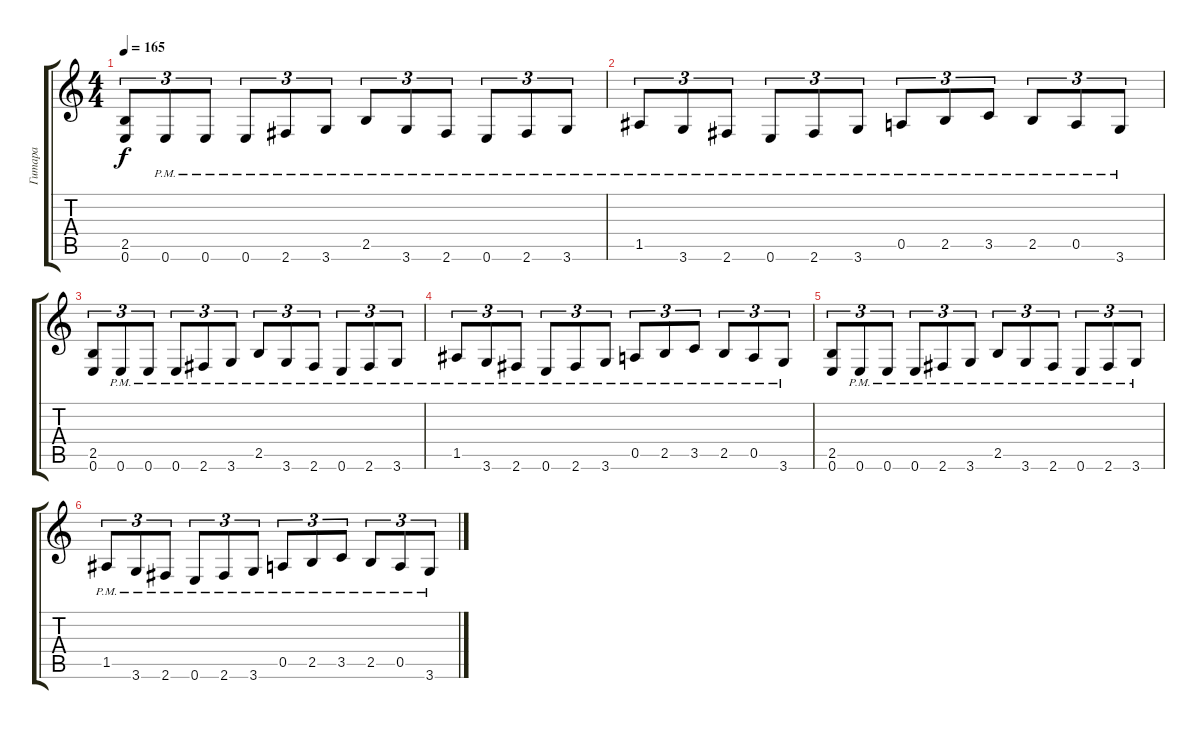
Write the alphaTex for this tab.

\track ("Гитара" "Гитара") {instrument distortionguitar}
\staff {score tabs}
\tuning (E4 B3 G3 D3 A2 E2) {hide}
\ts (4 4)
\tempo 165
\clef g2
\ks c
(2.5 0.6).8{tu (3 2) dy f} 0.6{pm}.8{tu (3 2)} 0.6{pm}.8{tu (3 2)} 0.6{pm}.8{tu (3 2)} 2.6{pm}.8{tu (3 2)} 3.6{pm}.8{tu (3 2)} 2.5{pm}.8{tu (3 2)} 3.6{pm}.8{tu (3 2)} 2.6{pm}.8{tu (3 2)} 0.6{pm}.8{tu (3 2)} 2.6{pm}.8{tu (3 2)} 3.6{pm}.8{tu (3 2)} |
1.5{pm}.8{tu (3 2)} 3.6{pm}.8{tu (3 2)} 2.6{pm}.8{tu (3 2)} 0.6{pm}.8{tu (3 2)} 2.6{pm}.8{tu (3 2)} 3.6{pm}.8{tu (3 2)} 0.5{pm}.8{tu (3 2)} 2.5{pm}.8{tu (3 2)} 3.5{pm}.8{tu (3 2)} 2.5{pm}.8{tu (3 2)} 0.5{pm}.8{tu (3 2)} 3.6{pm}.8{tu (3 2)} |
(2.5 0.6).8{tu (3 2)} 0.6{pm}.8{tu (3 2)} 0.6{pm}.8{tu (3 2)} 0.6{pm}.8{tu (3 2)} 2.6{pm}.8{tu (3 2)} 3.6{pm}.8{tu (3 2)} 2.5{pm}.8{tu (3 2)} 3.6{pm}.8{tu (3 2)} 2.6{pm}.8{tu (3 2)} 0.6{pm}.8{tu (3 2)} 2.6{pm}.8{tu (3 2)} 3.6{pm}.8{tu (3 2)} |
1.5{pm}.8{tu (3 2)} 3.6{pm}.8{tu (3 2)} 2.6{pm}.8{tu (3 2)} 0.6{pm}.8{tu (3 2)} 2.6{pm}.8{tu (3 2)} 3.6{pm}.8{tu (3 2)} 0.5{pm}.8{tu (3 2)} 2.5{pm}.8{tu (3 2)} 3.5{pm}.8{tu (3 2)} 2.5{pm}.8{tu (3 2)} 0.5{pm}.8{tu (3 2)} 3.6{pm}.8{tu (3 2)} |
(2.5 0.6).8{tu (3 2)} 0.6{pm}.8{tu (3 2)} 0.6{pm}.8{tu (3 2)} 0.6{pm}.8{tu (3 2)} 2.6{pm}.8{tu (3 2)} 3.6{pm}.8{tu (3 2)} 2.5{pm}.8{tu (3 2)} 3.6{pm}.8{tu (3 2)} 2.6{pm}.8{tu (3 2)} 0.6{pm}.8{tu (3 2)} 2.6{pm}.8{tu (3 2)} 3.6{pm}.8{tu (3 2)} |
1.5{pm}.8{tu (3 2)} 3.6{pm}.8{tu (3 2)} 2.6{pm}.8{tu (3 2)} 0.6{pm}.8{tu (3 2)} 2.6{pm}.8{tu (3 2)} 3.6{pm}.8{tu (3 2)} 0.5{pm}.8{tu (3 2)} 2.5{pm}.8{tu (3 2)} 3.5{pm}.8{tu (3 2)} 2.5{pm}.8{tu (3 2)} 0.5{pm}.8{tu (3 2)} 3.6{pm}.8{tu (3 2)}
